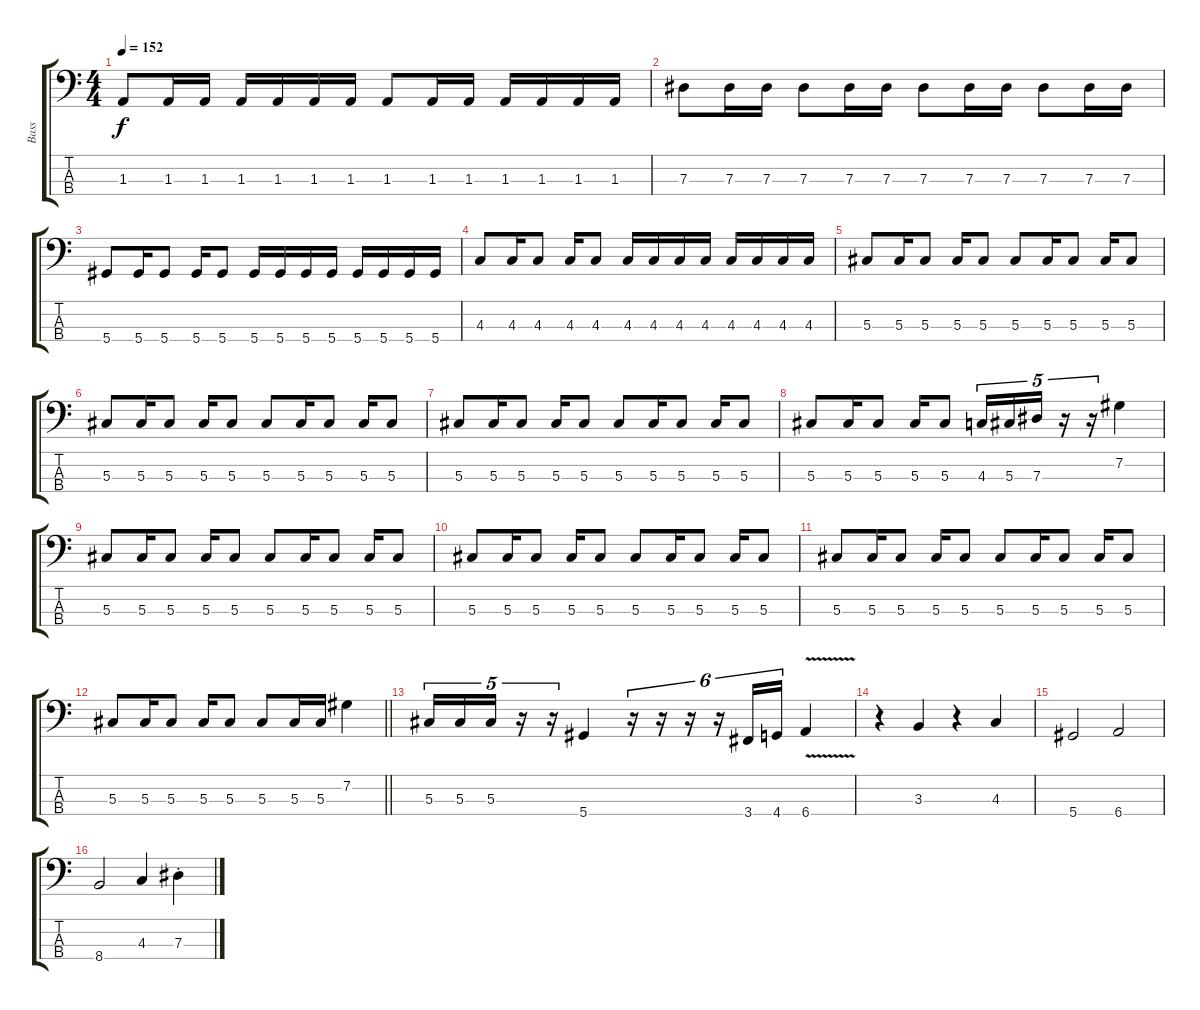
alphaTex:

\track ("Bass" "Bass") {instrument electricbasspick}
\staff {score tabs}
\tuning (Gb2 Db2 Ab1 Eb1) {hide}
\ts (4 4)
\tempo 152
\clef f4
\ks c
1.3.8{dy f} 1.3.16 1.3.16 1.3.16 1.3.16 1.3.16 1.3.16 1.3.8 1.3.16 1.3.16 1.3.16 1.3.16 1.3.16 1.3.16 |
7.3.8 7.3.16 7.3.16 7.3.8 7.3.16 7.3.16 7.3.8 7.3.16 7.3.16 7.3.8 7.3.16 7.3.16 |
5.4.8 5.4.16 5.4.8 5.4.16 5.4.8 5.4.16 5.4.16 5.4.16 5.4.16 5.4.16 5.4.16 5.4.16 5.4.16 |
4.3.8 4.3.16 4.3.8 4.3.16 4.3.8 4.3.16 4.3.16 4.3.16 4.3.16 4.3.16 4.3.16 4.3.16 4.3.16 |
5.3.8 5.3.16 5.3.8 5.3.16 5.3.8 5.3.8 5.3.16 5.3.8 5.3.16 5.3.8 |
5.3.8 5.3.16 5.3.8 5.3.16 5.3.8 5.3.8 5.3.16 5.3.8 5.3.16 5.3.8 |
5.3.8 5.3.16 5.3.8 5.3.16 5.3.8 5.3.8 5.3.16 5.3.8 5.3.16 5.3.8 |
5.3.8 5.3.16 5.3.8 5.3.16 5.3.8 4.3.16{tu (5 4)} 5.3.16{tu (5 4)} 7.3.16{tu (5 4)} r.16{tu (5 4)} r.16{tu (5 4)} 7.2.4 |
5.3.8 5.3.16 5.3.8 5.3.16 5.3.8 5.3.8 5.3.16 5.3.8 5.3.16 5.3.8 |
5.3.8 5.3.16 5.3.8 5.3.16 5.3.8 5.3.8 5.3.16 5.3.8 5.3.16 5.3.8 |
5.3.8 5.3.16 5.3.8 5.3.16 5.3.8 5.3.8 5.3.16 5.3.8 5.3.16 5.3.8 |
\barLineRight lightlight
5.3.8 5.3.16 5.3.8 5.3.16 5.3.8 5.3.8 5.3.16 5.3.16 7.2.4 |
5.3.16{tu (5 4)} 5.3.16{tu (5 4)} 5.3.16{tu (5 4)} r.16{tu (5 4)} r.16{tu (5 4)} 5.4.4 r.16{tu (6 4)} r.16{tu (6 4)} r.16{tu (6 4)} r.16{tu (6 4)} 3.4.16{tu (6 4)} 4.4.16{tu (6 4)} 6.4{v}.4 |
r.4 3.3.4 r.4 4.3.4 |
5.4.2 6.4.2 |
8.4.2 4.3.4 7.3{st}.4
